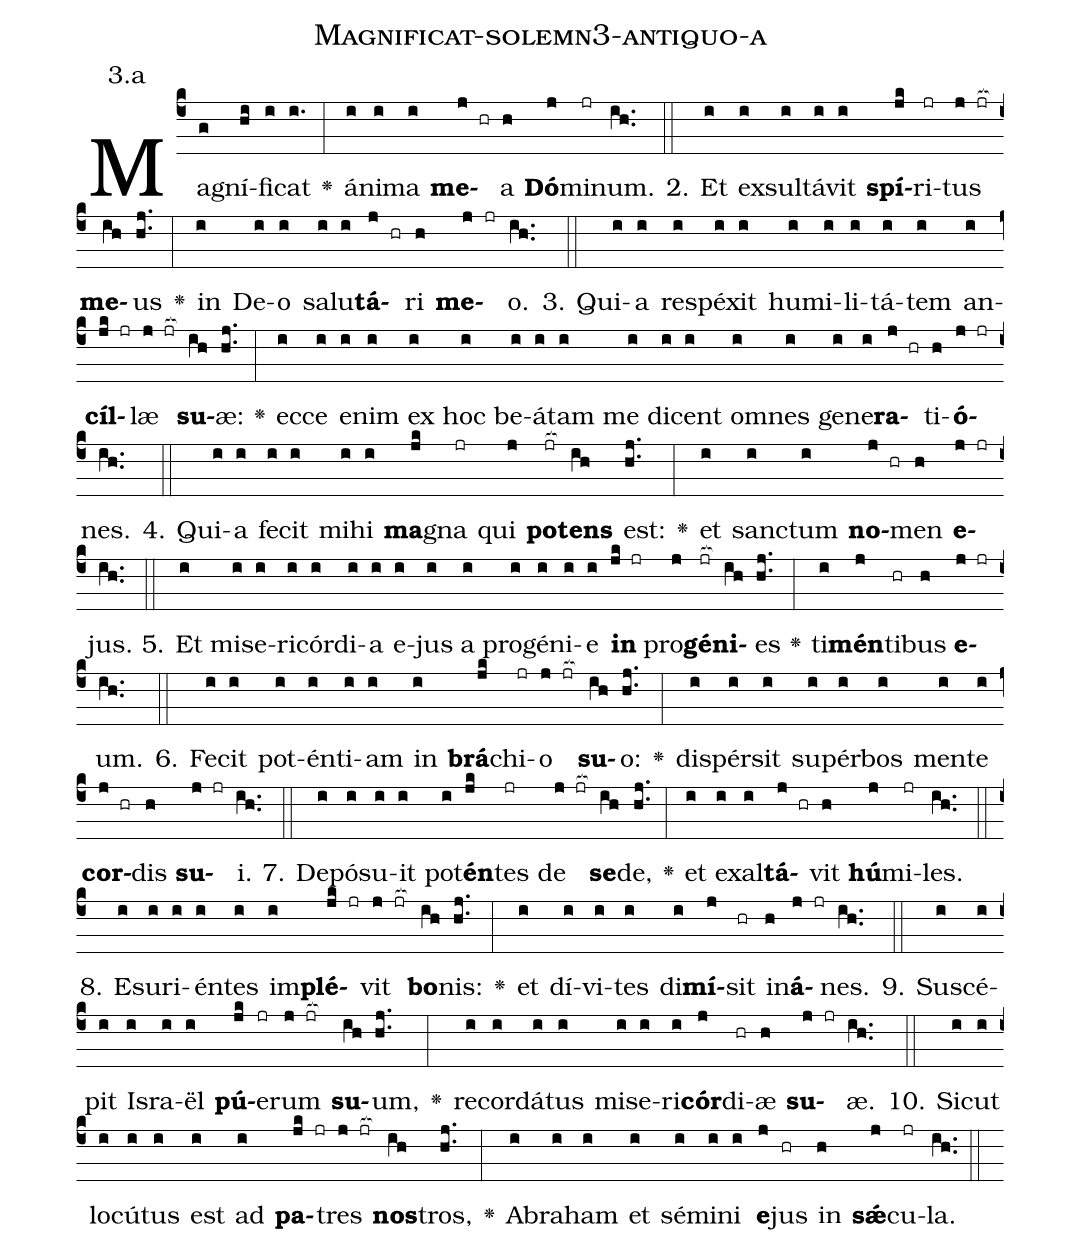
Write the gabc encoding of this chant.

name: Magnificat-solemn3-antiquo-a;
annotation: 3.a;
%%
(c4)Ma(g)gní(hi)fi(i)cat(i.) <v>\greheightstar</v>(:) á(i)ni(i)ma(i) <b>me</b>(j hr)a(h) <b>Dó</b>(j)mi(jr)num.(ih..) (::)
2. Et(i) ex(i)sul(i)tá(i)vit(i) <b>spí</b>(jk)ri(jr)tus(j jr[ocb:1{]) <b>me</b>(ih[ocb:0}])us(hj..) <v>\greheightstar</v>(:) in(i) De(i)o(i) sa(i)lu(i)<b>tá</b>(j hr)ri(h) <b>me</b>(j jr)o.(ih..) (::)
3. Qui(i)a(i) re(i)spé(i)xit(i) hu(i)mi(i)li(i)tá(i)tem(i) an(i)<b>cíl</b>(jk jr)læ(j jr[ocb:1{]) <b>su</b>(ih[ocb:0}])æ:(hj..) <v>\greheightstar</v>(:) ec(i)ce(i) e(i)nim(i) ex(i) hoc(i) be(i)á(i)tam(i) me(i) di(i)cent(i) om(i)nes(i) ge(i)ne(i)<b>ra</b>(j hr)ti(h)<b>ó</b>(j jr)nes.(ih..) (::)
4. Qui(i)a(i) fe(i)cit(i) mi(i)hi(i) <b>ma</b>(jk)gna(jr) qui(j) <b>pot</b>(jr[ocb:1{])<b>ens</b>(ih[ocb:0}]) est:(hj..) <v>\greheightstar</v>(:) et(i) sanc(i)tum(i) <b>no</b>(j hr)men(h) <b>e</b>(j jr)jus.(ih..) (::)
5. Et(i) mi(i)se(i)ri(i)cór(i)di(i)a(i) e(i)jus(i) a(i) pro(i)gé(i)ni(i)e(i) <b>in</b>(jk jr) pro(j)<b>gé</b>(jr[ocb:1{])<b>ni</b>(ih[ocb:0}])es(hj..) <v>\greheightstar</v>(:) ti(i)<b>mén</b>(j)ti(hr)bus(h) <b>e</b>(j jr)um.(ih..) (::)
6. Fe(i)cit(i) pot(i)én(i)ti(i)am(i) in(i) <b>brá</b>(jk)chi(jr)o(j jr[ocb:1{]) <b>su</b>(ih[ocb:0}])o:(hj..) <v>\greheightstar</v>(:) di(i)spér(i)sit(i) su(i)pér(i)bos(i) men(i)te(i) <b>cor</b>(j hr)dis(h) <b>su</b>(j jr)i.(ih..) (::)
7. De(i)pó(i)su(i)it(i) pot(i)<b>én</b>(jk)tes(jr) de(j jr[ocb:1{]) <b>se</b>(ih[ocb:0}])de,(hj..) <v>\greheightstar</v>(:) et(i) ex(i)al(i)<b>tá</b>(j hr)vit(h) <b>hú</b>(j)mi(jr)les.(ih..) (::)
8. E(i)su(i)ri(i)én(i)tes(i) im(i)<b>plé</b>(jk jr)vit(j jr[ocb:1{]) <b>bo</b>(ih[ocb:0}])nis:(hj..) <v>\greheightstar</v>(:) et(i) dí(i)vi(i)tes(i) di(i)<b>mí</b>(j)sit(hr) in(h)<b>á</b>(j jr)nes.(ih..) (::)
9. Su(i)scé(i)pit(i) Is(i)ra(i)ël(i) <b>pú</b>(jk)e(jr)rum(j jr[ocb:1{]) <b>su</b>(ih[ocb:0}])um,(hj..) <v>\greheightstar</v>(:) re(i)cor(i)dá(i)tus(i) mi(i)se(i)ri(i)<b>cór</b>(j)di(hr)æ(h) <b>su</b>(j jr)æ.(ih..) (::)
10. Sic(i)ut(i) lo(i)cú(i)tus(i) est(i) ad(i) <b>pa</b>(jk jr)tres(j jr[ocb:1{]) <b>nos</b>(ih[ocb:0}])tros,(hj..) <v>\greheightstar</v>(:) A(i)bra(i)ham(i) et(i) sé(i)mi(i)ni(i) <b>e</b>(j)jus(hr) in(h) <b>sǽ</b>(j)cu(jr)la.(ih..) (::)
